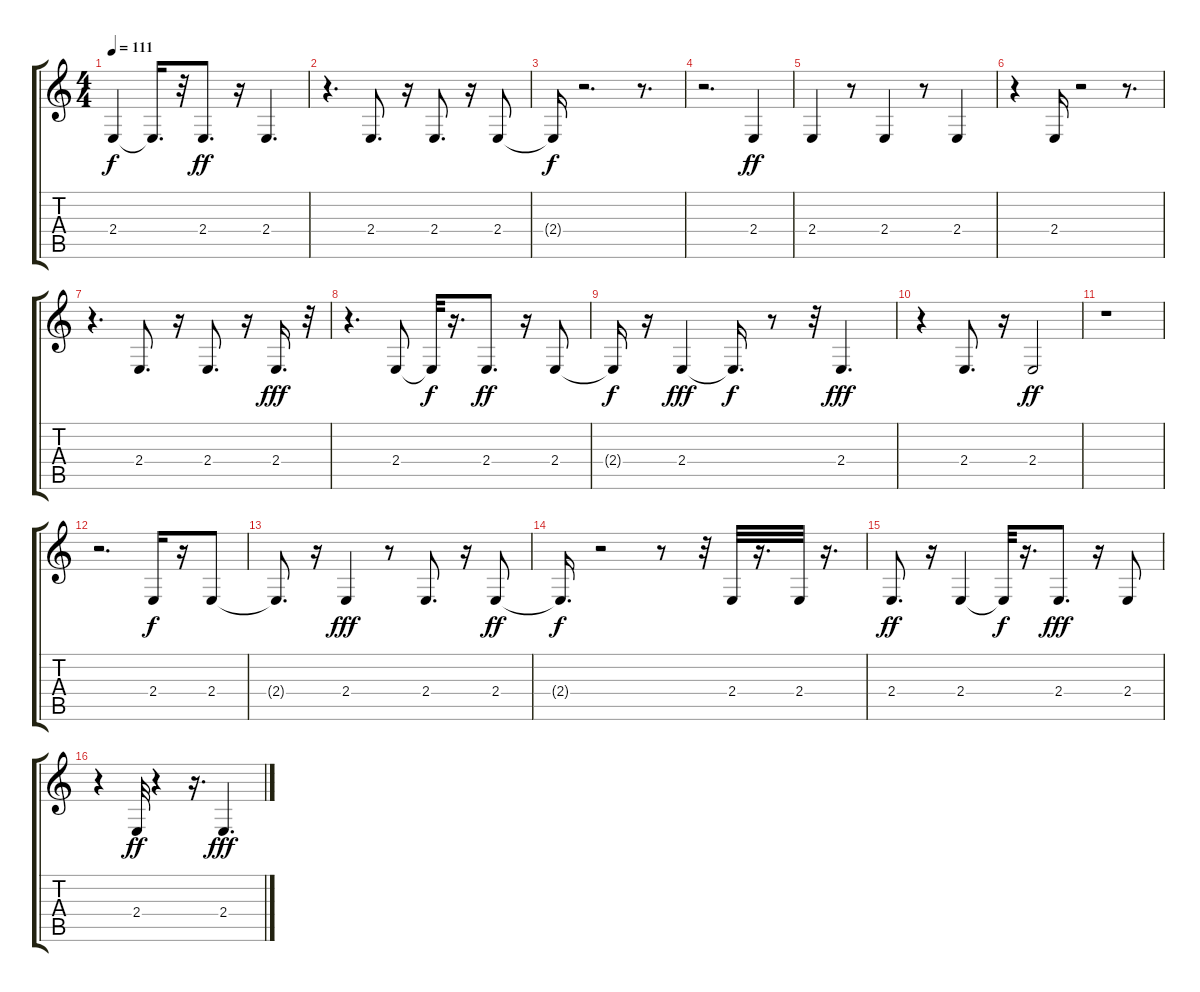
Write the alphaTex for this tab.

\track "" {instrument synthstrings1}
\staff {score tabs}
\tuning (E4 B3 G3 D3 A2 E2) {hide}
\ts (4 4)
\tempo 111
\clef g2
\ks c
2.4{t}.4{dy f} 2.4{t}.16{d} r.32 2.4.8{d dy ff} r.16 2.4.4{d} |
r.4{d} 2.4.8{d} r.16 2.4.8{d} r.16 2.4.8 |
2.4{t}.16{dy f} r.2{d} r.8{d} |
r.2{d} 2.4.4{dy ff} |
2.4.4 r.8 2.4.4 r.8 2.4.4 |
r.4 2.4.16 r.2 r.8{d} |
r.4{d} 2.4.8{d} r.16 2.4.8{d} r.16 2.4.16{d dy fff} r.32 |
r.4{d} 2.4.8 2.4{t}.32{dy f} r.16{d} 2.4.8{d dy ff} r.16 2.4.8 |
2.4{t}.16{dy f} r.16 2.4.4{dy fff} 2.4{t}.16{d dy f} r.8 r.32 2.4.4{d dy fff} |
r.4 2.4.8{d} r.16 2.4.2{dy ff} |
r.1 |
r.2{d} 2.4.16{dy f} r.16 2.4.8 |
2.4{t}.8{d} r.16 2.4.4{dy fff} r.8 2.4.8{d} r.16 2.4.8{dy ff} |
2.4{t}.16{d dy f} r.2 r.8 r.32 2.4.32 r.16{d} 2.4.32 r.16{d} |
2.4.8{d dy ff} r.16 2.4.4 2.4{t}.32{dy f} r.16{d} 2.4.8{d dy fff} r.16 2.4.8 |
r.4 2.4.32{dy ff} r.4 r.16{d} 2.4.4{d dy fff}
